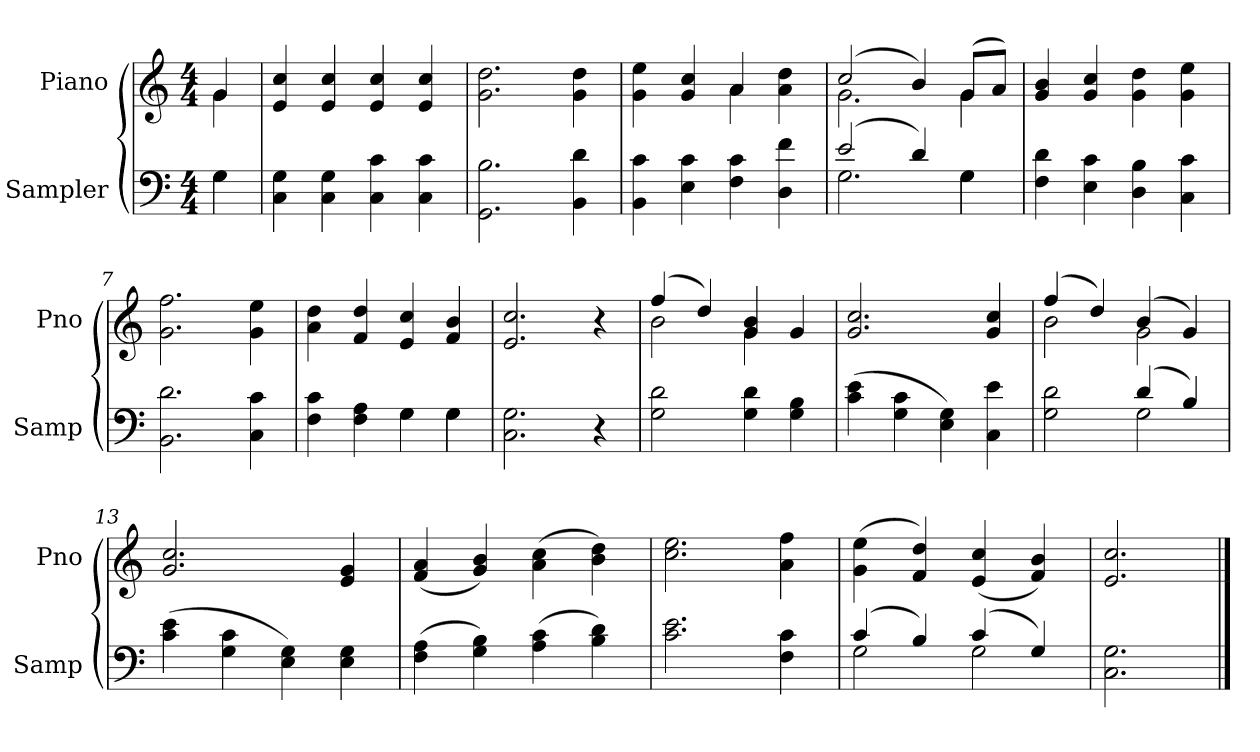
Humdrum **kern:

**kern	**kern
*part2	*part1
*staff2	*staff1
*I"Sampler	*I"Piano
*I'Samp	*I'Pno
*clefF4	*clefG2
*M4/4	*M4/4
=1	=1
*^	*^
4G\	4G	4g/	4g
*v	*v	*	*
*	*v	*v
=2	=2
4C 4G	4e 4cc
4C 4G	4e 4cc
4C 4c	4e 4cc
4C 4c	4e 4cc
=3	=3
2.GG 2.B	2.g 2.dd
4BB 4d	4g 4dd
=4	=4
*	*^
4BB 4c	4g 4ee	2ryy
4E 4c	4g 4cc	.
4F 4c	4a/	4a
4D 4f	4a 4dd	4ryy
=5	=5	=5
*^	*	*
(2e/	2.G	(2cc/	2.g
4d/)	.	4b/)	.
4G\	4G	(8g/L	4g
.	.	8a/J)	.
*v	*v	*	*
*	*v	*v
=6	=6
4F 4d	4g 4b
4E 4c	4g 4cc
4D 4B	4g 4dd
4C 4c	4g 4ee
=7	=7
2.BB 2.d	2.g 2.ff
4C 4c	4g 4ee
=8	=8
*^	*
4F 4c	2ryy	4a 4dd
4F 4A	.	4f 4dd
4G\	4G	4e 4cc
4G\	4G	4f 4b
*v	*v	*
=9	=9
2.C 2.G	2.e 2.cc
4r	4r
=10	=10
*	*^
2G 2d	(4ff/	2b
.	4dd/)	.
4G 4d	4g 4b	4g
4G 4B	4g/	4ryy
*	*v	*v
=11	=11
(4c 4e	2.g 2.cc
4G 4c	.
4E 4G)	.
4C 4e	4g 4cc
=12	=12
*^	*^
2G 2d	2ryy	(4ff/	2b
.	.	4dd/)	.
(4d/	2G	(4b/	2g
4B/)	.	4g/)	.
*v	*v	*	*
*	*v	*v
=13	=13
(4c 4e	2.g 2.cc
4G 4c	.
4E 4G)	.
4E 4G	4e 4g
=14	=14
(4F 4A	(4f 4a
4G 4B)	4g 4b)
(4A 4c	(4a 4cc
4B 4d)	4b 4dd)
=15	=15
2.c 2.e	2.cc 2.ee
4F 4c	4a 4ff
=16	=16
*^	*
(4c/	2G	(4g 4ee
4B/)	.	4f 4dd)
(4c/	2G	(4e 4cc
4G/)	.	4f 4b)
*v	*v	*
=17	=17
2.C 2.G	2.e 2.cc
==	==
*-	*-
